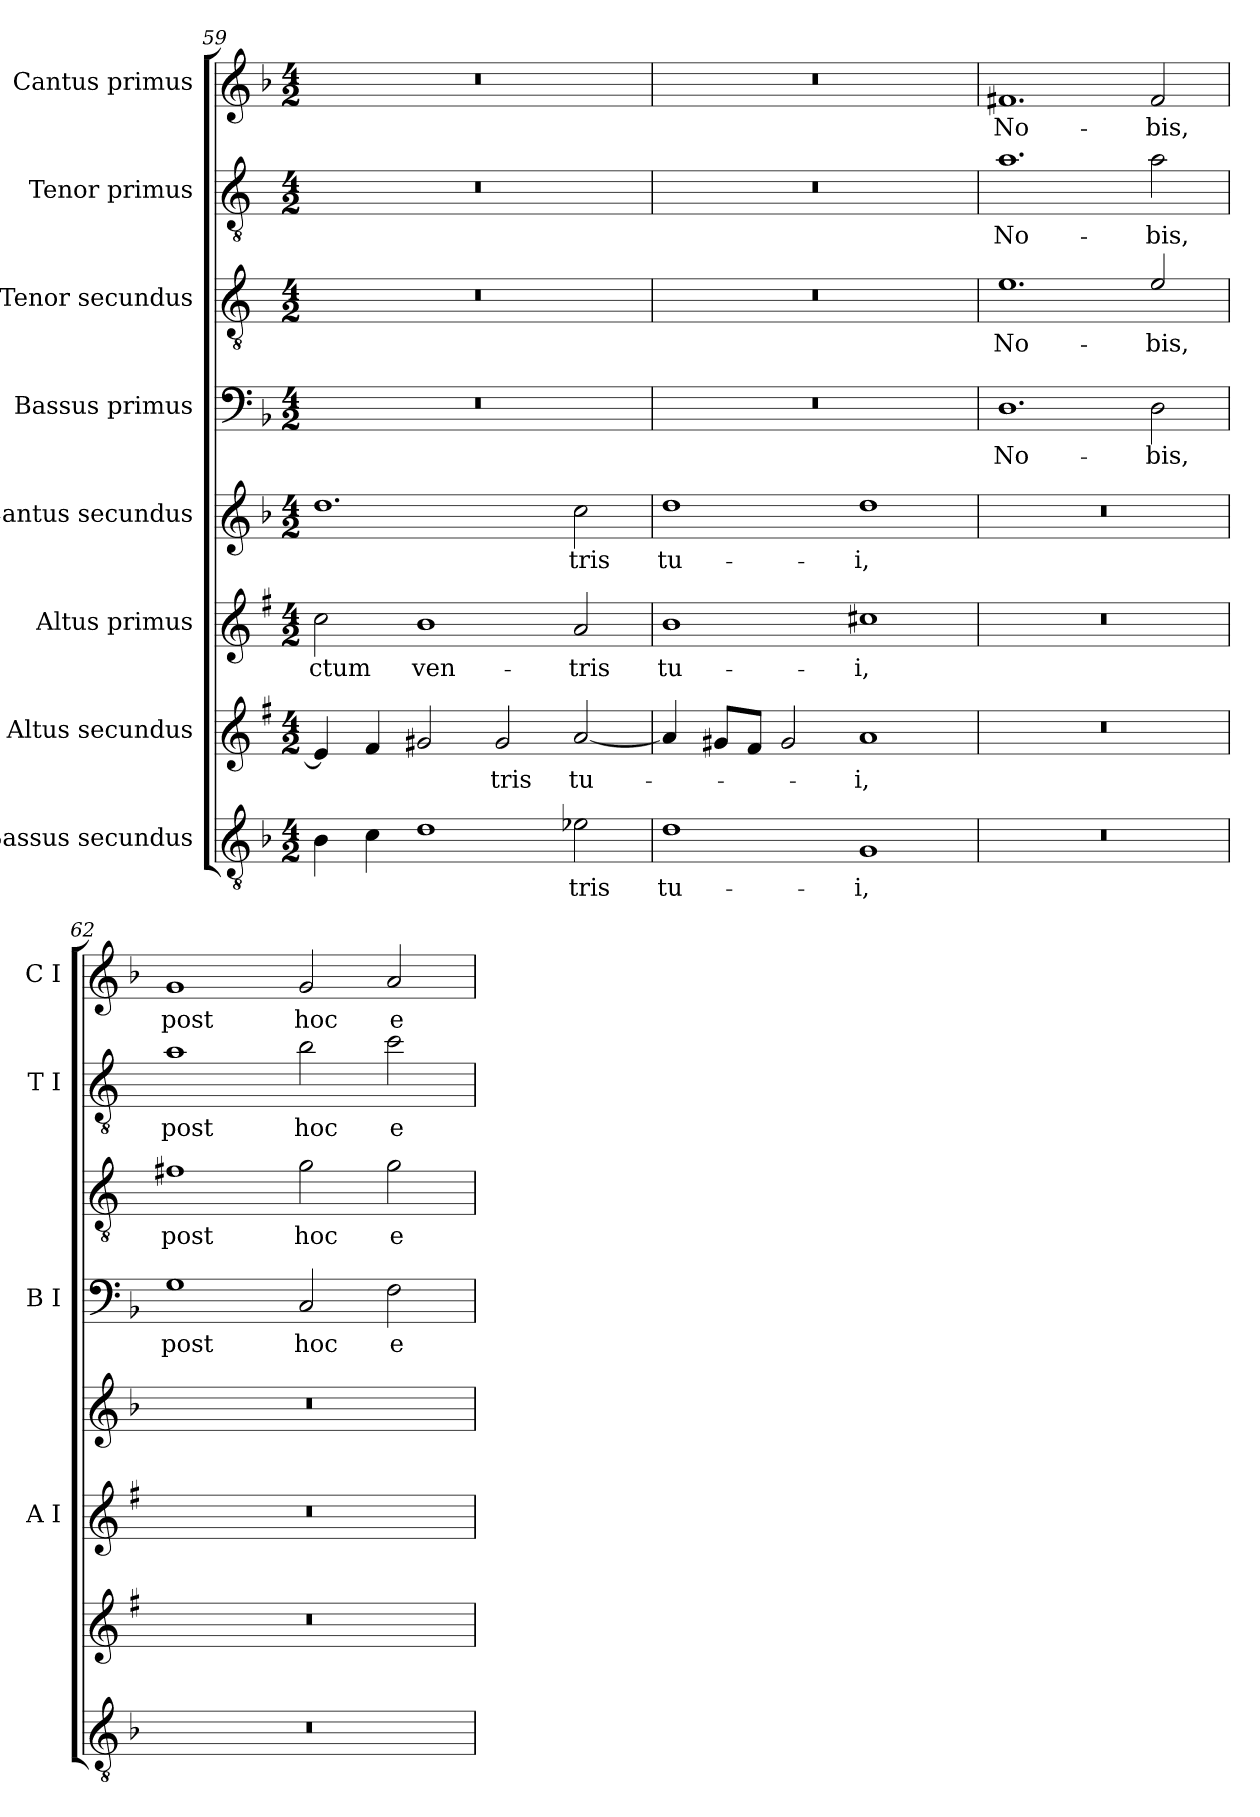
**kern	**text	**kern	**text	**kern	**text	**kern	**text	**kern	**text	**kern	**text	**kern	**text	**kern	**text
*part8	*part8	*part7	*part7	*part6	*part6	*part5	*part5	*part4	*part4	*part3	*part3	*part2	*part2	*part1	*part1
*staff8	*staff8	*staff7	*staff7	*staff6	*staff6	*staff5	*staff5	*staff4	*staff4	*staff3	*staff3	*staff2	*staff2	*staff1	*staff1
*I"Bassus secundus	*	*I"Altus secundus	*	*I"Altus primus	*	*I"Cantus secundus	*	*I"Bassus primus	*	*I"Tenor secundus	*	*I"Tenor primus	*	*I"Cantus primus	*
*	*	*	*	*I'A I	*	*	*	*I'B I	*	*	*	*I'T I	*	*I'C I	*
!!LO:LB:g=z
*clefGv2	*	*clefG2	*	*clefG2	*	*clefG2	*	*clefF4	*	*clefGv2	*	*clefGv2	*	*clefG2	*
*	*	*ITrd1c2	*	*ITrd1c2	*	*	*	*	*	*ITrd4c7	*	*ITrd4c7	*	*	*
*k[b-]	*	*k[b-]	*	*k[b-]	*	*k[b-]	*	*k[b-]	*	*k[b-]	*	*k[b-]	*	*k[b-]	*
*F:	*	*F:	*	*F:	*	*F:	*	*F:	*	*F:	*	*F:	*	*F:	*
*M4/2	*	*M4/2	*	*M4/2	*	*M4/2	*	*M4/2	*	*M4/2	*	*M4/2	*	*M4/2	*
=59	=59	=59	=59	=59	=59	=59	=59	=59	=59	=59	=59	=59	=59	=59	=59
!	!	!	!	!	!LO:LY:b	!	!	!	!	!	!	!	!	!	!
4B-\	.	4d/]	.	2b-\	-ctum	1.dd	.	0r	.	0r	.	0r	.	0r	.
4c\	.	4e/	.	.	.	.	.	.	.	.	.	.	.	.	.
!	!	!	!	!	!LO:LY:b	!	!	!	!	!	!	!	!	!	!
1d	.	2f#X/	.	1a	ven-	.	.	.	.	.	.	.	.	.	.
!	!	!	!LO:LY:b	!	!	!	!	!	!	!	!	!	!	!	!
.	.	2f#/	-tris	.	.	.	.	.	.	.	.	.	.	.	.
!	!LO:LY:b	!	!LO:LY:b	!	!LO:LY:b	!	!LO:LY:b	!	!	!	!	!	!	!	!
2e-X\	-tris	[2g/	tu-	2g/	-tris	2cc\	-tris	.	.	.	.	.	.	.	.
=60	=60	=60	=60	=60	=60	=60	=60	=60	=60	=60	=60	=60	=60	=60	=60
!	!LO:LY:b	!	!	!	!LO:LY:b	!	!LO:LY:b	!	!	!	!	!	!	!	!
1d	tu-	4g/]	.	1a	tu-	1dd	tu-	0r	.	0r	.	0r	.	0r	.
.	.	8f#X/L	.	.	.	.	.	.	.	.	.	.	.	.	.
.	.	8e/J	.	.	.	.	.	.	.	.	.	.	.	.	.
.	.	2f#/	.	.	.	.	.	.	.	.	.	.	.	.	.
!	!LO:LY:b	!	!LO:LY:b	!	!LO:LY:b	!	!LO:LY:b	!	!	!	!	!	!	!	!
1G	-i,	1g	-i,	1bn	-i,	1dd	-i,	.	.	.	.	.	.	.	.
=61	=61	=61	=61	=61	=61	=61	=61	=61	=61	=61	=61	=61	=61	=61	=61
!	!	!	!	!	!	!	!	!	!LO:LY:b	!	!LO:LY:b	!	!LO:LY:b	!	!LO:LY:b
0r	.	0r	.	0r	.	0r	.	1.D	No-	1.A	No-	1.d	No-	1.f#X	No-
!	!	!	!	!	!	!	!	!	!LO:LY:b	!	!LO:LY:b	!	!LO:LY:b	!	!LO:LY:b
.	.	.	.	.	.	.	.	2D\	-bis,	2A/	-bis,	2d\	-bis,	2f#/	-bis,
=62	=62	=62	=62	=62	=62	=62	=62	=62	=62	=62	=62	=62	=62	=62	=62
!	!	!	!	!	!	!	!	!	!LO:LY:b	!	!LO:LY:b	!	!LO:LY:b	!	!LO:LY:b
0r	.	0r	.	0r	.	0r	.	1G	post	1Bn	post	1d	post	1g	post
!	!	!	!	!	!	!	!	!	!LO:LY:b	!	!LO:LY:b	!	!LO:LY:b	!	!LO:LY:b
.	.	.	.	.	.	.	.	2C/	hoc	2c\	hoc	2e\	hoc	2g/	hoc
!	!	!	!	!	!	!	!	!	!LO:LY:b	!	!LO:LY:b	!	!LO:LY:b	!	!LO:LY:b
.	.	.	.	.	.	.	.	2F\	e-	2c\	e-	2f\	e-	2a/	e-
=	=	=	=	=	=	=	=	=	=	=	=	=	=	=	=
*-	*-	*-	*-	*-	*-	*-	*-	*-	*-	*-	*-	*-	*-	*-	*-
